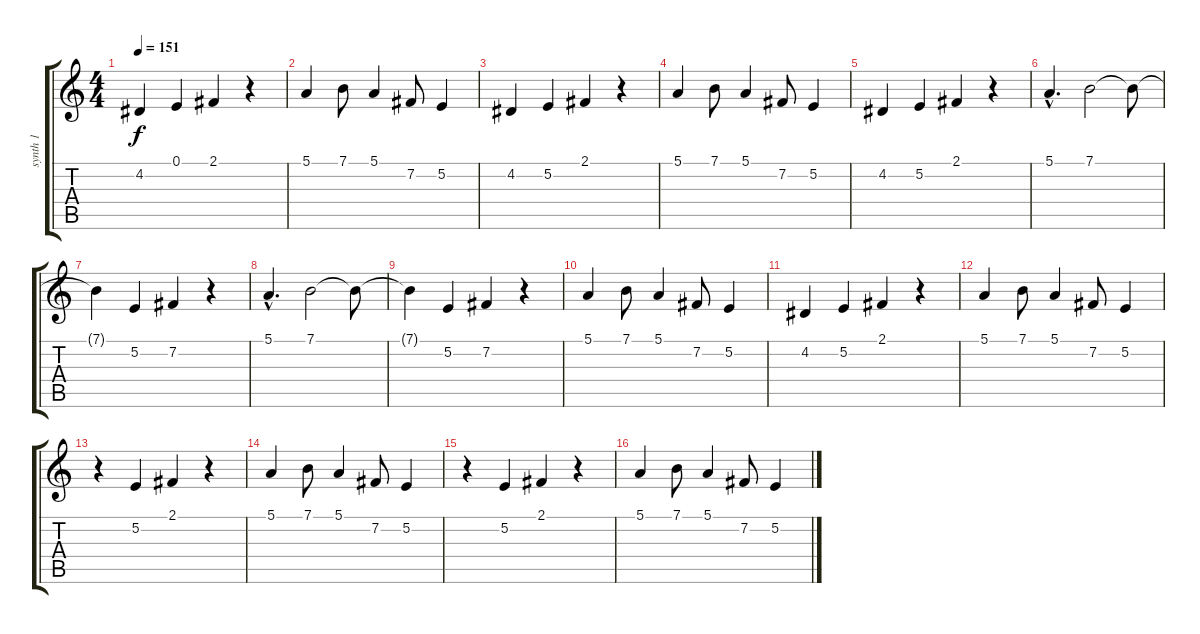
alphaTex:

\track ("synth 1" "synth 1") {instrument synthstrings1}
\staff {score tabs}
\tuning (E4 B3 G3 D3 A2 E2) {hide}
\ts (4 4)
\tempo 151
\clef g2
\ks c
4.2.4{dy f} 0.1.4 2.1.4 r.4 |
5.1.4 7.1.8 5.1.4 7.2.8 5.2.4 |
4.2.4 5.2.4 2.1.4 r.4 |
5.1.4 7.1.8 5.1.4 7.2.8 5.2.4 |
4.2.4 5.2.4 2.1.4 r.4 |
5.1{hac}.4{d} 7.1.2 7.1{t}.8 |
7.1{t}.4 5.2.4 7.2.4 r.4 |
5.1{hac}.4{d} 7.1.2 7.1{t}.8 |
7.1{t}.4 5.2.4 7.2.4 r.4 |
5.1.4 7.1.8 5.1.4 7.2.8 5.2.4 |
4.2.4 5.2.4 2.1.4 r.4 |
5.1.4 7.1.8 5.1.4 7.2.8 5.2.4 |
r.4 5.2.4 2.1.4 r.4 |
5.1.4 7.1.8 5.1.4 7.2.8 5.2.4 |
r.4 5.2.4 2.1.4 r.4 |
5.1.4 7.1.8 5.1.4 7.2.8 5.2.4
